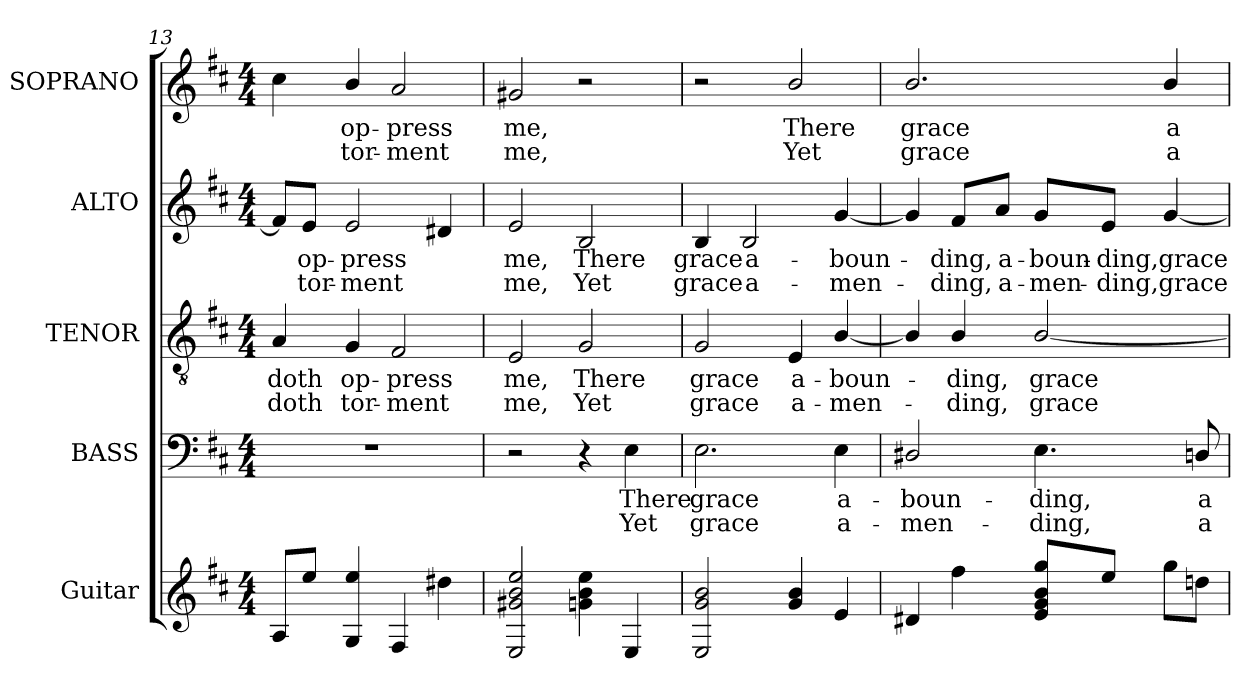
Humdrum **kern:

**kern	**kern	**text	**text	**kern	**text	**text	**kern	**text	**text	**kern	**text	**text
*part5	*part4	*part4	*part4	*part3	*part3	*part3	*part2	*part2	*part2	*part1	*part1	*part1
*staff5	*staff4	*staff4	*staff4	*staff3	*staff3	*staff3	*staff2	*staff2	*staff2	*staff1	*staff1	*staff1
*I"Guitar	*I"BASS	*	*	*I"TENOR	*	*	*I"ALTO	*	*	*I"SOPRANO	*	*
*	*I'B.	*	*	*I'T.	*	*	*I'A.	*	*	*I'S.	*	*
*clefG2	*clefF4	*	*	*clefGv2	*	*	*clefG2	*	*	*clefG2	*	*
*ITrd7c12	*	*	*	*ITrd7c12	*	*	*	*	*	*	*	*
*k[f#c#]	*k[f#c#]	*	*	*k[f#c#]	*	*	*k[f#c#]	*	*	*k[f#c#]	*	*
*D:	*D:	*	*	*D:	*	*	*D:	*	*	*D:	*	*
*M4/4	*M4/4	*	*	*M4/4	*	*	*M4/4	*	*	*M4/4	*	*
=13	=13	=13	=13	=13	=13	=13	=13	=13	=13	=13	=13	=13
!	!	!	!	!	!LO:LY:b:color=#000000	!LO:LY:b:color=#000000	!	!	!	!	!	!
8AAi/L	1r	.	.	4AAi/	doth	doth	8f#i/L]	.	.	4cc#i\	.	.
!	!	!	!	!	!	!	!	!LO:LY:b:color=#000000	!LO:LY:b:color=#000000	!	!	!
8ei/J	.	.	.	.	.	.	8ei/J	op-	tor-	.	.	.
!	!	!	!	!	!LO:LY:b:color=#000000	!LO:LY:b:color=#000000	!	!	!	!	!	!
!	!	!	!	!	!	!	!	!LO:LY:b:color=#000000	!LO:LY:b:color=#000000	!	!	!
!	!	!	!	!	!	!	!	!	!	!	!LO:LY:b:color=#000000	!LO:LY:b:color=#000000
4GGi/ 4ei	.	.	.	4GGi/	op-	tor-	2ei/	-press	-ment	4bi/	op-	tor-
!	!	!	!	!	!LO:LY:b:color=#000000	!LO:LY:b:color=#000000	!	!	!	!	!	!
!	!	!	!	!	!	!	!	!	!	!	!LO:LY:b:color=#000000	!LO:LY:b:color=#000000
4FF#i/	.	.	.	2FF#i/	-press	-ment	.	.	.	2ai/	-press	-ment
4d#Xi\	.	.	.	.	.	.	4d#Xi/	.	.	.	.	.
=14	=14	=14	=14	=14	=14	=14	=14	=14	=14	=14	=14	=14
!	!	!	!	!	!LO:LY:b:color=#000000	!LO:LY:b:color=#000000	!	!	!	!	!	!
!	!	!	!	!	!	!	!	!LO:LY:b:color=#000000	!LO:LY:b:color=#000000	!	!	!
!	!	!	!	!	!	!	!	!	!	!	!LO:LY:b:color=#000000	!LO:LY:b:color=#000000
2EEi/ 2G#Xi 2Bi 2ei	2r	.	.	2EEi/	me,	me,	2ei/	me,	me,	2g#Xi/	me,	me,
!	!	!	!	!	!LO:LY:b:color=#000000	!LO:LY:b:color=#000000	!	!	!	!	!	!
!	!	!	!	!	!	!	!	!LO:LY:b:color=#000000	!LO:LY:b:color=#000000	!	!	!
4Gni\ 4Bi 4ei	4r	.	.	2GGi/	There	Yet	2Bi/	There	Yet	2r	.	.
!	!	!LO:LY:b:color=#000000	!LO:LY:b:color=#000000	!	!	!	!	!	!	!	!	!
4EEi/	4Ei\	There	Yet	.	.	.	.	.	.	.	.	.
!!LO:PB:g=z
=15	=15	=15	=15	=15	=15	=15	=15	=15	=15	=15	=15	=15
!	!	!LO:LY:b:color=#000000	!LO:LY:b:color=#000000	!	!	!	!	!	!	!	!	!
!	!	!	!	!	!LO:LY:b:color=#000000	!LO:LY:b:color=#000000	!	!	!	!	!	!
!	!	!	!	!	!	!	!	!LO:LY:b:color=#000000	!LO:LY:b:color=#000000	!	!	!
2EEi/ 2Gi 2Bi	2.Ei\	grace	grace	2GGi/	grace	grace	4Bi/	grace	grace	2r	.	.
!	!	!	!	!	!	!	!	!LO:LY:b:color=#000000	!LO:LY:b:color=#000000	!	!	!
.	.	.	.	.	.	.	2Bi/	a-	a-	.	.	.
!	!	!	!	!	!LO:LY:b:color=#000000	!LO:LY:b:color=#000000	!	!	!	!	!	!
!	!	!	!	!	!	!	!	!	!	!	!LO:LY:b:color=#000000	!LO:LY:b:color=#000000
4Gi/ 4Bi	.	.	.	4EEi/	a-	a-	.	.	.	2bi/	There	Yet
!	!	!LO:LY:b:color=#000000	!LO:LY:b:color=#000000	!	!	!	!	!	!	!	!	!
!	!	!	!	!	!LO:LY:b:color=#000000	!LO:LY:b:color=#000000	!	!	!	!	!	!
!	!	!	!	!	!	!	!	!LO:LY:b:color=#000000	!LO:LY:b:color=#000000	!	!	!
4Ei/	4Ei\	a-	a-	[4BBi/	-boun-	-men-	[4gi/	-boun-	-men-	.	.	.
=16	=16	=16	=16	=16	=16	=16	=16	=16	=16	=16	=16	=16
!	!	!LO:LY:b:color=#000000	!LO:LY:b:color=#000000	!	!	!	!	!	!	!	!	!
!	!	!	!	!	!	!	!	!	!	!	!LO:LY:b:color=#000000	!LO:LY:b:color=#000000
4D#Xi/	2D#Xi/	-boun-	-men-	4BBi/]	.	.	4gi/]	.	.	2.bi/	grace	grace
!	!	!	!	!	!LO:LY:b:color=#000000	!LO:LY:b:color=#000000	!	!	!	!	!	!
!	!	!	!	!	!	!	!	!LO:LY:b:color=#000000	!LO:LY:b:color=#000000	!	!	!
4f#i\	.	.	.	4BBi/	-ding,	-ding,	8f#i/L	-ding,	-ding,	.	.	.
!	!	!	!	!	!	!	!	!LO:LY:b:color=#000000	!LO:LY:b:color=#000000	!	!	!
.	.	.	.	.	.	.	8ai/J	a-	a-	.	.	.
!	!	!LO:LY:b:color=#000000	!LO:LY:b:color=#000000	!	!	!	!	!	!	!	!	!
!	!	!	!	!	!LO:LY:b:color=#000000	!LO:LY:b:color=#000000	!	!	!	!	!	!
!	!	!	!	!	!	!	!	!LO:LY:b:color=#000000	!LO:LY:b:color=#000000	!	!	!
8Ei/ 8Gi/ 8Bi/ 8gi/L	4.Ei\	-ding,	-ding,	[2BBi/	grace	grace	8gi/L	-boun-	-men-	.	.	.
!	!	!	!	!	!	!	!	!LO:LY:b:color=#000000	!LO:LY:b:color=#000000	!	!	!
8ei/J	.	.	.	.	.	.	8ei/J	-ding,	-ding,	.	.	.
!	!	!	!	!	!	!	!	!LO:LY:b:color=#000000	!LO:LY:b:color=#000000	!	!	!
!	!	!	!	!	!	!	!	!	!	!	!LO:LY:b:color=#000000	!LO:LY:b:color=#000000
8gi\L	.	.	.	.	.	.	[4gi/	grace	grace	4bi/	a-	a-
!	!	!LO:LY:b:color=#000000	!LO:LY:b:color=#000000	!	!	!	!	!	!	!	!	!
8dni\J	8Dni/	a-	a-	.	.	.	.	.	.	.	.	.
=	=	=	=	=	=	=	=	=	=	=	=	=
*-	*-	*-	*-	*-	*-	*-	*-	*-	*-	*-	*-	*-
